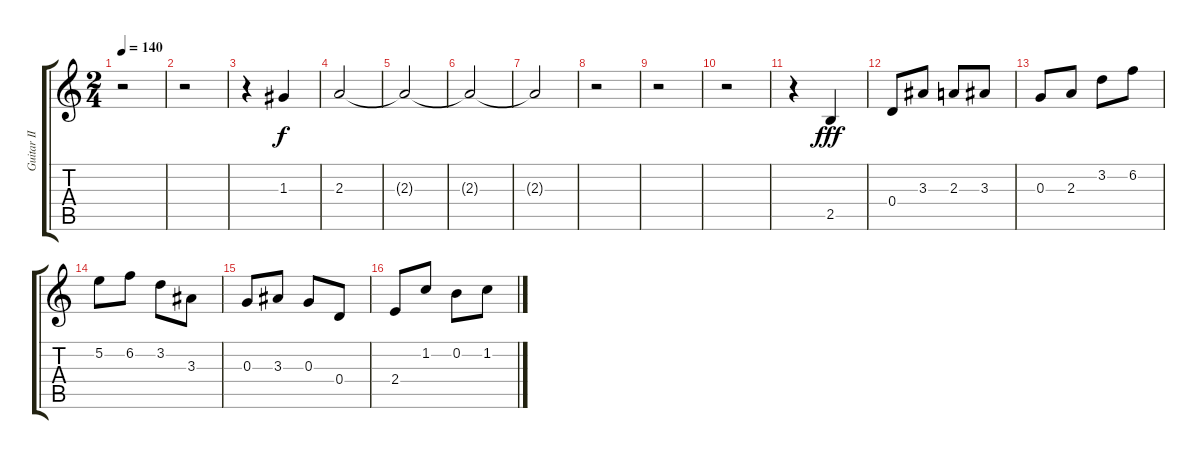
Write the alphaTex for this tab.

\track ("Guitar II" "Guitar II") {instrument distortionguitar}
\staff {score tabs}
\tuning (E4 B3 G3 D3 A2 E2) {hide}
\ts (2 4)
\tempo 140
\clef g2
\ks c
r.2{dy f} |
r.2 |
r.4 1.3.4 |
2.3.2 |
2.3{t}.2 |
2.3{t}.2 |
2.3{t}.2 |
r.2 |
r.2 |
r.2 |
r.4 2.5.4{dy fff} |
0.4.8 3.3.8 2.3.8 3.3.8 |
0.3.8 2.3.8 3.2.8 6.2.8 |
5.2.8 6.2.8 3.2.8 3.3.8 |
0.3.8 3.3.8 0.3.8 0.4.8 |
2.4.8 1.2.8 0.2.8 1.2.8
